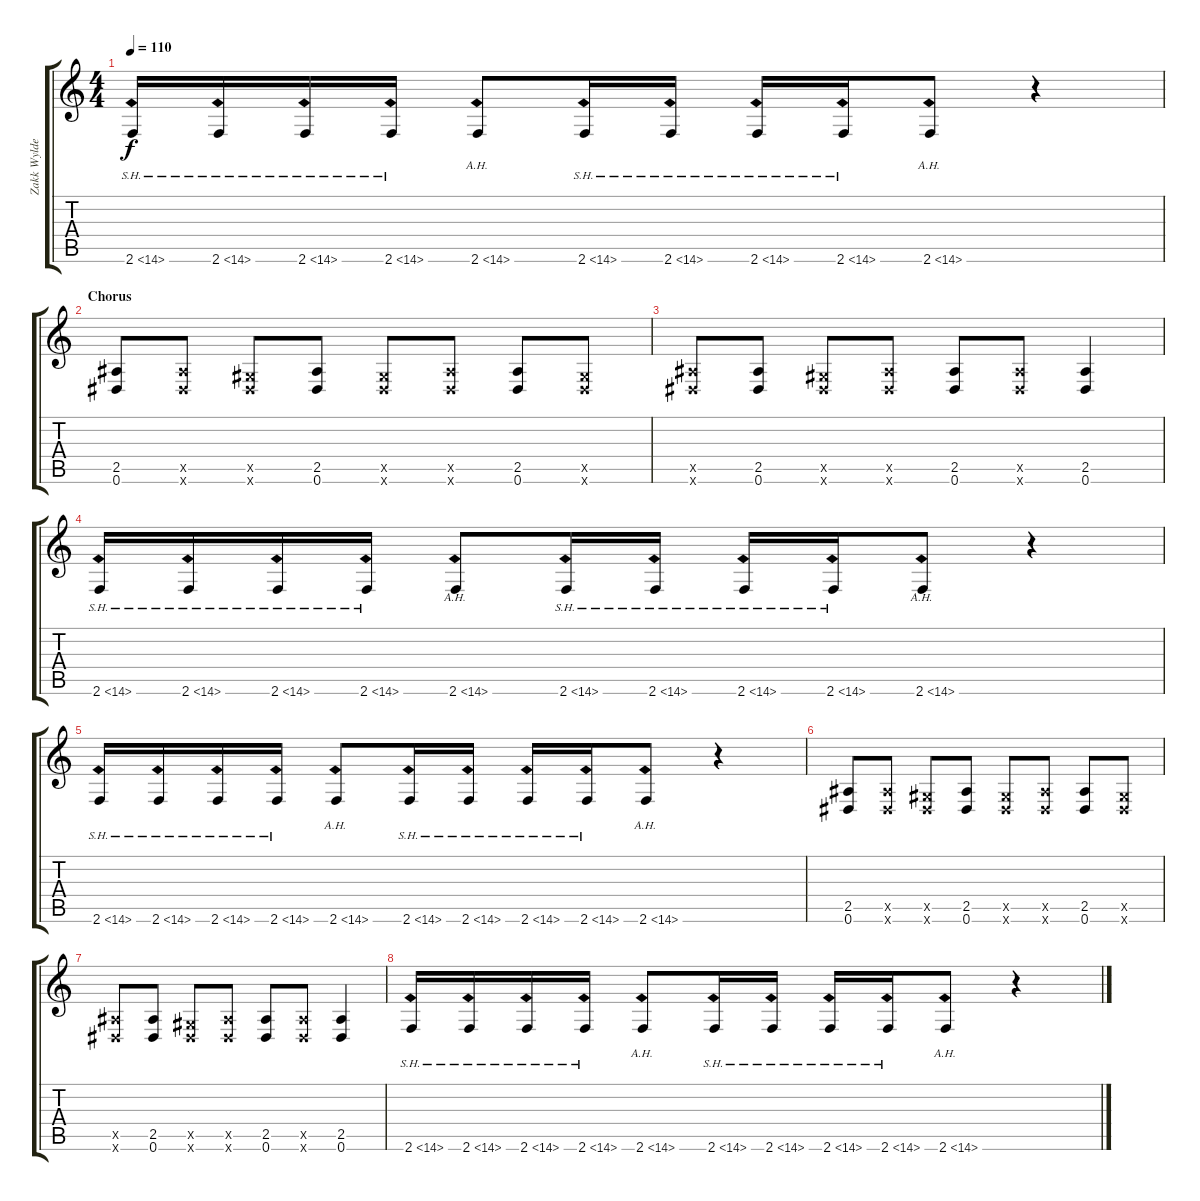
\track ("Zakk Wylde" "Zakk Wylde") {instrument distortionguitar}
\staff {score tabs}
\tuning (Eb4 Bb3 Gb3 Db3 Ab2 Eb2) {hide}
\ts (4 4)
\tempo 110
\clef g2
\ks c
2.6{sh 12}.16{dy f} 2.6{sh 12}.16 2.6{sh 12}.16 2.6{sh 12}.16 2.6{ah 12}.8 2.6{sh 12}.16 2.6{sh 12}.16 2.6{sh 12}.16 2.6{sh 12}.16 2.6{ah 12}.8 r.4 |
\section ("" "Chorus")
(2.5 0.6).8 (2.5{x} 0.6{x}).8 (0.5{x} 0.6{x}).8 (2.5 0.6).8 (0.5{x} 0.6{x}).8 (2.5{x} 0.6{x}).8 (2.5 0.6).8 (0.5{x} 0.6{x}).8 |
(2.5{x} 0.6{x}).8 (2.5 0.6).8 (0.5{x} 0.6{x}).8 (2.5{x} 0.6{x}).8 (2.5 0.6).8 (2.5{x} 0.6{x}).8 (2.5 0.6).4 |
2.6{sh 12}.16 2.6{sh 12}.16 2.6{sh 12}.16 2.6{sh 12}.16 2.6{ah 12}.8 2.6{sh 12}.16 2.6{sh 12}.16 2.6{sh 12}.16 2.6{sh 12}.16 2.6{ah 12}.8 r.4 |
2.6{sh 12}.16 2.6{sh 12}.16 2.6{sh 12}.16 2.6{sh 12}.16 2.6{ah 12}.8 2.6{sh 12}.16 2.6{sh 12}.16 2.6{sh 12}.16 2.6{sh 12}.16 2.6{ah 12}.8 r.4 |
(2.5 0.6).8 (2.5{x} 0.6{x}).8 (0.5{x} 0.6{x}).8 (2.5 0.6).8 (0.5{x} 0.6{x}).8 (2.5{x} 0.6{x}).8 (2.5 0.6).8 (0.5{x} 0.6{x}).8 |
(2.5{x} 0.6{x}).8 (2.5 0.6).8 (0.5{x} 0.6{x}).8 (2.5{x} 0.6{x}).8 (2.5 0.6).8 (2.5{x} 0.6{x}).8 (2.5 0.6).4 |
2.6{sh 12}.16 2.6{sh 12}.16 2.6{sh 12}.16 2.6{sh 12}.16 2.6{ah 12}.8 2.6{sh 12}.16 2.6{sh 12}.16 2.6{sh 12}.16 2.6{sh 12}.16 2.6{ah 12}.8 r.4
